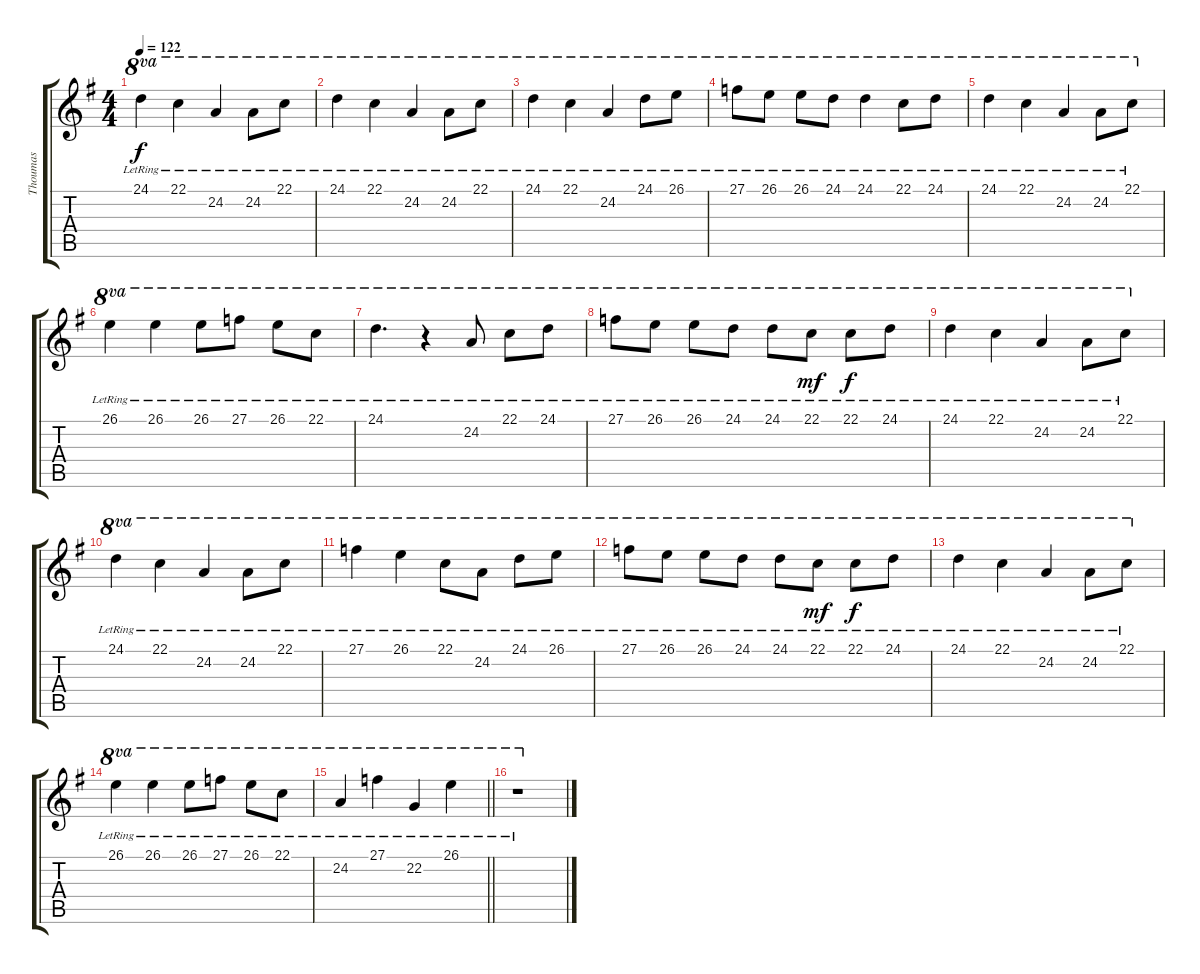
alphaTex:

\track ("Thoumas" "Thoumas") {instrument brightacousticpiano}
\staff {score tabs}
\tuning (D4 A3 F3 C3 G2 C2) {hide}
\ts (4 4)
\tempo 122
\clef g2
\ks g
24.1{lr}.4{ot 8va dy f} 22.1{lr}.4{ot 8va} 24.2{lr}.4{ot 8va} 24.2{lr}.8{ot 8va} 22.1{lr}.8{ot 8va} |
24.1{lr}.4{ot 8va} 22.1{lr}.4{ot 8va} 24.2{lr}.4{ot 8va} 24.2{lr}.8{ot 8va} 22.1{lr}.8{ot 8va} |
24.1{lr}.4{ot 8va} 22.1{lr}.4{ot 8va} 24.2{lr}.4{ot 8va} 24.1{lr}.8{ot 8va} 26.1{lr}.8{ot 8va} |
27.1{lr}.8{ot 8va} 26.1{lr}.8{ot 8va} 26.1{lr}.8{ot 8va} 24.1{lr}.8{ot 8va} 24.1{lr}.4{ot 8va} 22.1{lr}.8{ot 8va} 24.1{lr}.8{ot 8va} |
24.1{lr}.4{ot 8va} 22.1{lr}.4{ot 8va} 24.2{lr}.4{ot 8va} 24.2{lr}.8{ot 8va} 22.1{lr}.8{ot 8va} |
26.1{lr}.4{ot 8va} 26.1{lr}.4{ot 8va} 26.1{lr}.8{ot 8va} 27.1{lr}.8{ot 8va} 26.1{lr}.8{ot 8va} 22.1{lr}.8{ot 8va} |
24.1{lr}.4{d ot 8va} r.4{ot 8va} 24.2{lr}.8{ot 8va} 22.1{lr}.8{ot 8va} 24.1{lr}.8{ot 8va} |
27.1{lr}.8{ot 8va} 26.1{lr}.8{ot 8va} 26.1{lr}.8{ot 8va} 24.1{lr}.8{ot 8va} 24.1{lr}.8{ot 8va} 22.1{lr}.8{ot 8va dy mf} 22.1{lr}.8{ot 8va dy f} 24.1{lr}.8{ot 8va} |
24.1{lr}.4{ot 8va} 22.1{lr}.4{ot 8va} 24.2{lr}.4{ot 8va} 24.2{lr}.8{ot 8va} 22.1{lr}.8{ot 8va} |
24.1{lr}.4{ot 8va} 22.1{lr}.4{ot 8va} 24.2{lr}.4{ot 8va} 24.2{lr}.8{ot 8va} 22.1{lr}.8{ot 8va} |
27.1{lr}.4{ot 8va} 26.1{lr}.4{ot 8va} 22.1{lr}.8{ot 8va} 24.2{lr}.8{ot 8va} 24.1{lr}.8{ot 8va} 26.1{lr}.8{ot 8va} |
27.1{lr}.8{ot 8va} 26.1{lr}.8{ot 8va} 26.1{lr}.8{ot 8va} 24.1{lr}.8{ot 8va} 24.1{lr}.8{ot 8va} 22.1{lr}.8{ot 8va dy mf} 22.1{lr}.8{ot 8va dy f} 24.1{lr}.8{ot 8va} |
24.1{lr}.4{ot 8va} 22.1{lr}.4{ot 8va} 24.2{lr}.4{ot 8va} 24.2{lr}.8{ot 8va} 22.1{lr}.8{ot 8va} |
26.1{lr}.4{ot 8va} 26.1{lr}.4{ot 8va} 26.1{lr}.8{ot 8va} 27.1{lr}.8{ot 8va} 26.1{lr}.8{ot 8va} 22.1{lr}.8{ot 8va} |
\barLineRight lightlight
24.2{lr}.4{ot 8va} 27.1{lr}.4{ot 8va} 22.2{lr}.4{ot 8va} 26.1{lr}.4{ot 8va} |
r.1{ot 8va}
